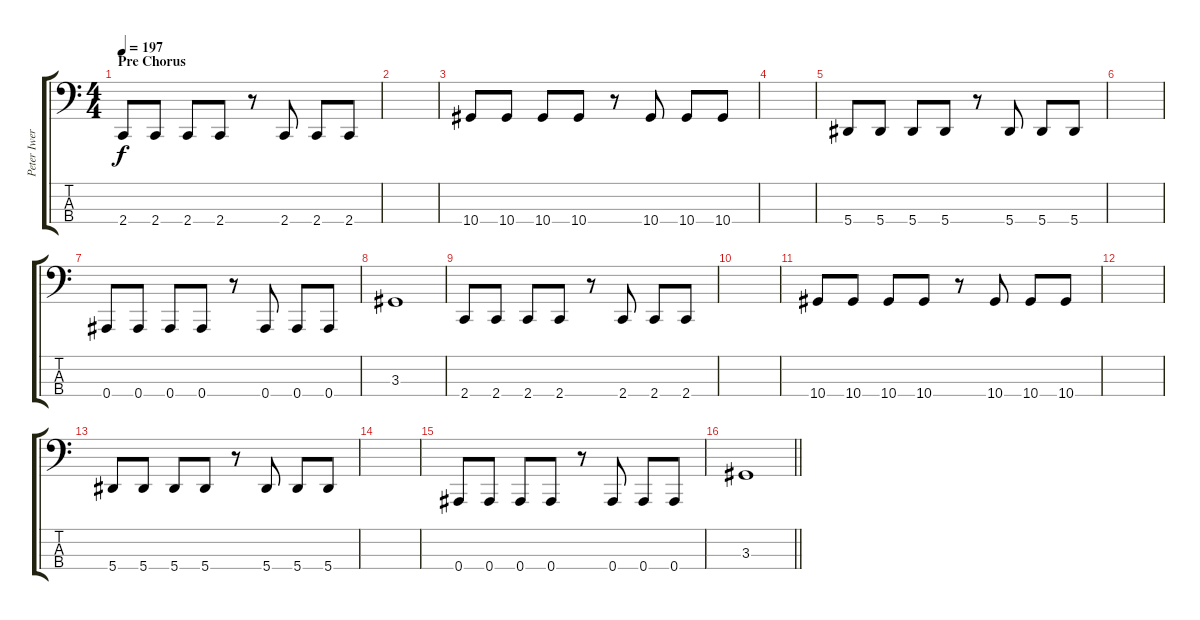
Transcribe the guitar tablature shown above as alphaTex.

\track ("Peter Iwers" "Peter Iwer") {instrument electricbassfinger}
\staff {score tabs}
\tuning (Eb2 Bb1 F1 Bb0) {hide}
\ts (4 4)
\section ("" "Pre Chorus")
\tempo 197
\clef f4
\ks c
2.4.8{dy f} 2.4.8 2.4.8 2.4.8 r.8 2.4.8 2.4.8 2.4.8 |
|
10.4.8 10.4.8 10.4.8 10.4.8 r.8 10.4.8 10.4.8 10.4.8 |
|
5.4.8 5.4.8 5.4.8 5.4.8 r.8 5.4.8 5.4.8 5.4.8 |
|
0.4.8 0.4.8 0.4.8 0.4.8 r.8 0.4.8 0.4.8 0.4.8 |
3.3.1 |
2.4.8 2.4.8 2.4.8 2.4.8 r.8 2.4.8 2.4.8 2.4.8 |
|
10.4.8 10.4.8 10.4.8 10.4.8 r.8 10.4.8 10.4.8 10.4.8 |
|
5.4.8 5.4.8 5.4.8 5.4.8 r.8 5.4.8 5.4.8 5.4.8 |
|
0.4.8 0.4.8 0.4.8 0.4.8 r.8 0.4.8 0.4.8 0.4.8 |
\barLineRight lightlight
3.3.1
